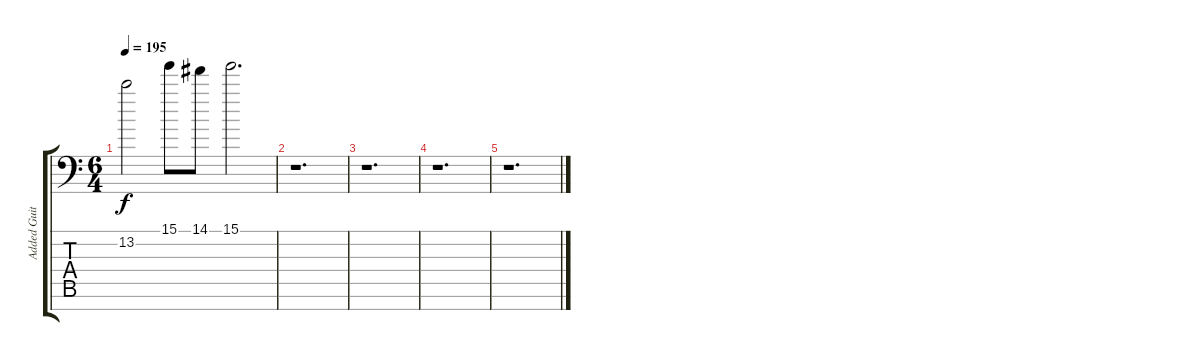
\track ("Added Guitar, Drop A (7 String)" "Added Guit") {instrument distortionguitar}
\staff {score tabs}
\tuning (E4 B3 G3 D3 A2 E2 A1) {hide}
\ts (6 4)
\tempo 195
\clef f4
\ks c
13.2.2{dy f} 15.1.8 14.1.8 15.1.2{d} |
r.1{d} |
r.1{d} |
r.1{d} |
r.1{d}
